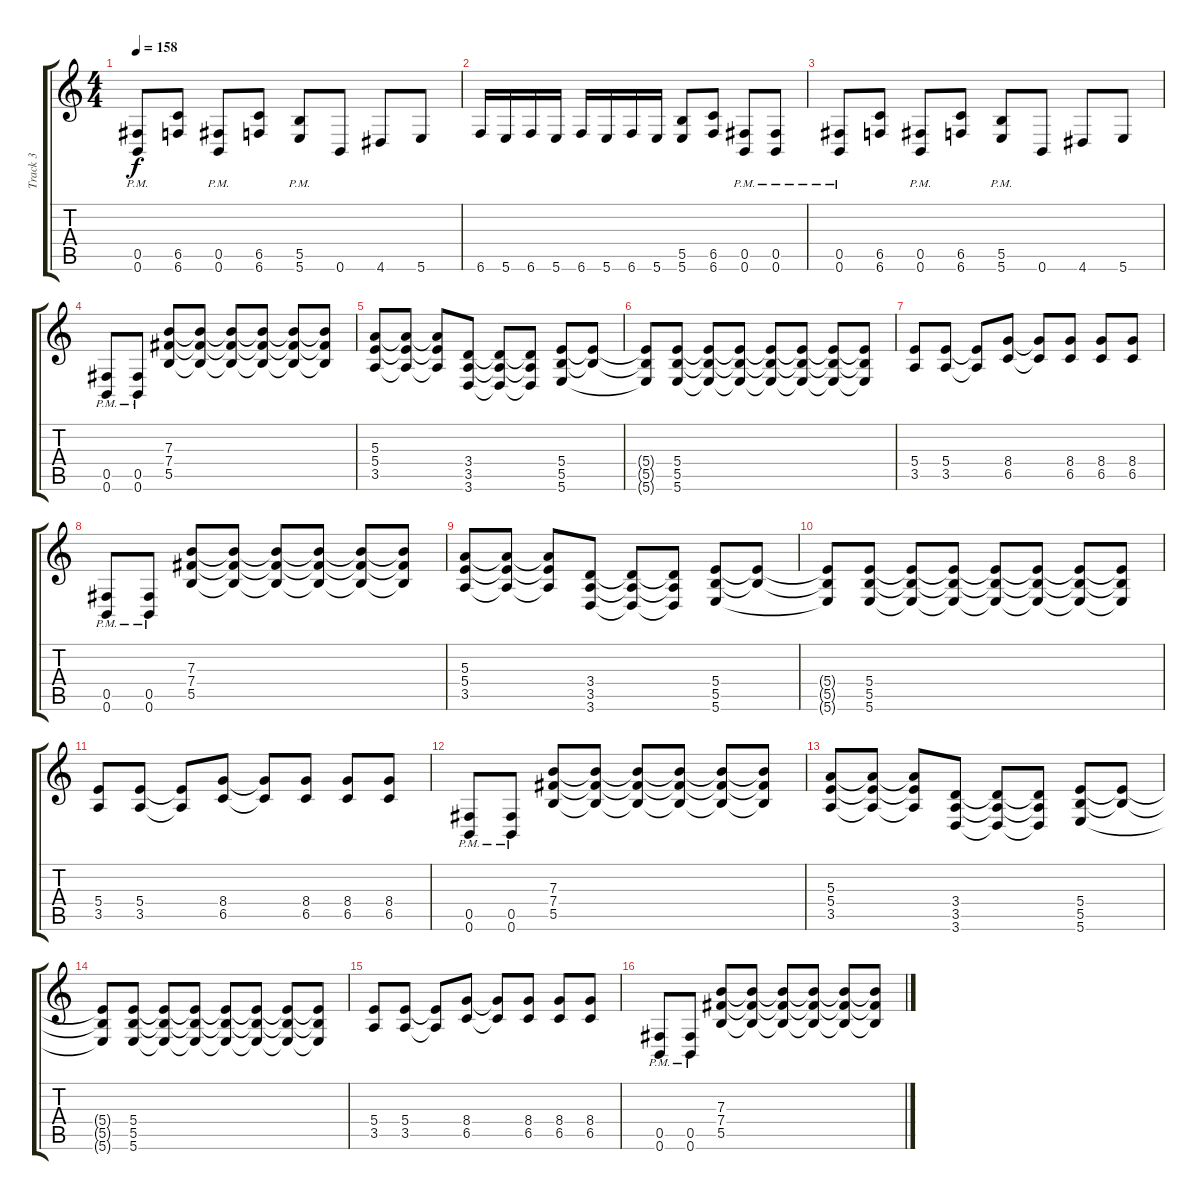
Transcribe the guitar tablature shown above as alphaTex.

\track ("Track 3" "Track 3") {instrument distortionguitar}
\staff {score tabs}
\tuning (Db4 Ab3 E3 B2 Gb2 B1) {hide}
\ts (4 4)
\tempo 158
\clef g2
\ks c
(0.5{pm} 0.6{pm}).8{dy f} (6.5 6.6).8 (0.5{pm} 0.6{pm}).8 (6.5 6.6).8 (5.5 5.6{pm}).8 0.6.8 4.6.8 5.6.8 |
6.6.16 5.6.16 6.6.16 5.6.16 6.6.16 5.6.16 6.6.16 5.6.16 (5.5 5.6).8 (6.5 6.6).8 (0.5{pm} 0.6{pm}).8 (0.5{pm} 0.6{pm}).8 |
(0.5{pm} 0.6{pm}).8 (6.5 6.6).8 (0.5{pm} 0.6{pm}).8 (6.5 6.6).8 (5.5 5.6{pm}).8 0.6.8 4.6.8 5.6.8 |
(0.5{pm} 0.6{pm}).8 (0.5{pm} 0.6{pm}).8 (7.3 7.4 5.5).8 (7.3{t} 7.4{t} 5.5{t}).8 (7.3{t} 7.4{t} 5.5{t}).8 (7.3{t} 7.4{t} 5.5{t}).8 (7.3{t} 7.4{t} 5.5{t}).8 (7.3{t} 7.4{t} 5.5{t}).8 |
(5.3 5.4 3.5).8 (5.3{t} 5.4{t} 3.5{t}).8 (5.3{t} 5.4{t} 3.5{t}).8 (3.4 3.5 3.6).8 (3.4{t} 3.5{t} 3.6{t}).8 (3.4{t} 3.5{t} 3.6{t}).8 (5.4 5.5 5.6).8 (5.4{t} 5.5{t}).8 |
(5.4{t} 5.5{t} 5.6{t}).8 (5.4 5.5 5.6).8 (5.4{t} 5.5{t} 5.6{t}).8 (5.4{t} 5.5{t} 5.6{t}).8 (5.4{t} 5.5{t} 5.6{t}).8 (5.4{t} 5.5{t} 5.6{t}).8 (5.4{t} 5.5{t} 5.6{t}).8 (5.4{t} 5.5{t} 5.6{t}).8 |
(5.4 3.5).8 (5.4 3.5).8 (5.4{t} 3.5{t}).8 (8.4 6.5).8 (8.4{t} 6.5{t}).8 (8.4 6.5).8 (8.4 6.5).8 (8.4 6.5).8 |
(0.5{pm} 0.6{pm}).8 (0.5{pm} 0.6{pm}).8 (7.3 7.4 5.5).8 (7.3{t} 7.4{t} 5.5{t}).8 (7.3{t} 7.4{t} 5.5{t}).8 (7.3{t} 7.4{t} 5.5{t}).8 (7.3{t} 7.4{t} 5.5{t}).8 (7.3{t} 7.4{t} 5.5{t}).8 |
(5.3 5.4 3.5).8 (5.3{t} 5.4{t} 3.5{t}).8 (5.3{t} 5.4{t} 3.5{t}).8 (3.4 3.5 3.6).8 (3.4{t} 3.5{t} 3.6{t}).8 (3.4{t} 3.5{t} 3.6{t}).8 (5.4 5.5 5.6).8 (5.4{t} 5.5{t}).8 |
(5.4{t} 5.5{t} 5.6{t}).8 (5.4 5.5 5.6).8 (5.4{t} 5.5{t} 5.6{t}).8 (5.4{t} 5.5{t} 5.6{t}).8 (5.4{t} 5.5{t} 5.6{t}).8 (5.4{t} 5.5{t} 5.6{t}).8 (5.4{t} 5.5{t} 5.6{t}).8 (5.4{t} 5.5{t} 5.6{t}).8 |
(5.4 3.5).8 (5.4 3.5).8 (5.4{t} 3.5{t}).8 (8.4 6.5).8 (8.4{t} 6.5{t}).8 (8.4 6.5).8 (8.4 6.5).8 (8.4 6.5).8 |
(0.5{pm} 0.6{pm}).8 (0.5{pm} 0.6{pm}).8 (7.3 7.4 5.5).8 (7.3{t} 7.4{t} 5.5{t}).8 (7.3{t} 7.4{t} 5.5{t}).8 (7.3{t} 7.4{t} 5.5{t}).8 (7.3{t} 7.4{t} 5.5{t}).8 (7.3{t} 7.4{t} 5.5{t}).8 |
(5.3 5.4 3.5).8 (5.3{t} 5.4{t} 3.5{t}).8 (5.3{t} 5.4{t} 3.5{t}).8 (3.4 3.5 3.6).8 (3.4{t} 3.5{t} 3.6{t}).8 (3.4{t} 3.5{t} 3.6{t}).8 (5.4 5.5 5.6).8 (5.4{t} 5.5{t}).8 |
(5.4{t} 5.5{t} 5.6{t}).8 (5.4 5.5 5.6).8 (5.4{t} 5.5{t} 5.6{t}).8 (5.4{t} 5.5{t} 5.6{t}).8 (5.4{t} 5.5{t} 5.6{t}).8 (5.4{t} 5.5{t} 5.6{t}).8 (5.4{t} 5.5{t} 5.6{t}).8 (5.4{t} 5.5{t} 5.6{t}).8 |
(5.4 3.5).8 (5.4 3.5).8 (5.4{t} 3.5{t}).8 (8.4 6.5).8 (8.4{t} 6.5{t}).8 (8.4 6.5).8 (8.4 6.5).8 (8.4 6.5).8 |
(0.5{pm} 0.6{pm}).8 (0.5{pm} 0.6{pm}).8 (7.3 7.4 5.5).8 (7.3{t} 7.4{t} 5.5{t}).8 (7.3{t} 7.4{t} 5.5{t}).8 (7.3{t} 7.4{t} 5.5{t}).8 (7.3{t} 7.4{t} 5.5{t}).8 (7.3{t} 7.4{t} 5.5{t}).8
